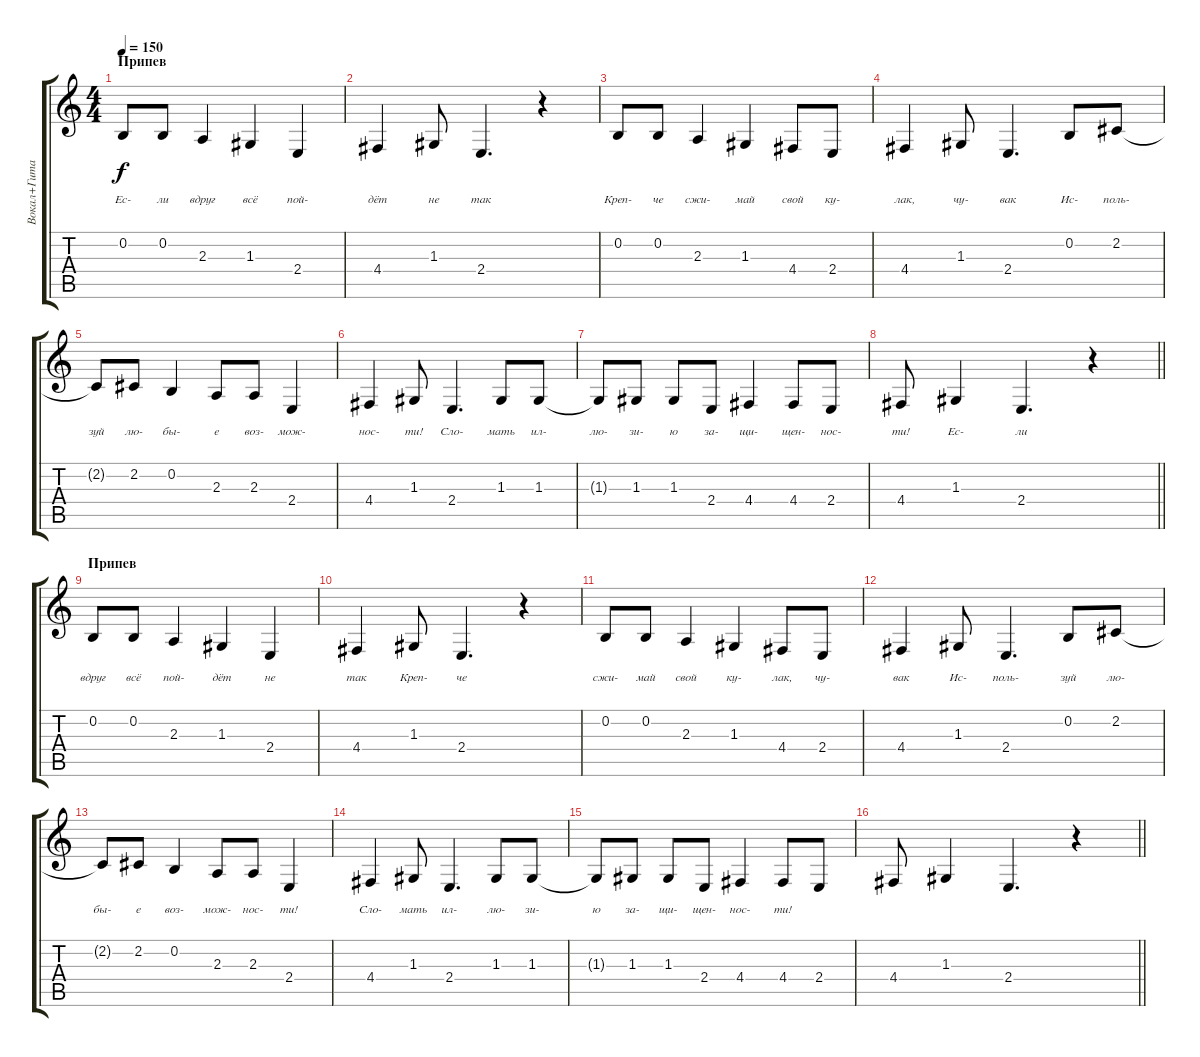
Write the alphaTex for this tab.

\track ("Вокал+Гитара" "Вокал+Гита") {instrument lead2sawtooth}
\staff {score tabs}
\tuning (E4 B3 G3 D3 A2 E2) {hide}
\ts (4 4)
\section ("" "Припев")
\tempo 150
\clef g2
\ks c
0.2.8{lyrics (0 "") lyrics (1 "") lyrics (2 "Ес-") lyrics (3 "") lyrics (4 "") dy f volume 15 instrument lead2sawtooth} 0.2.8{lyrics (0 "") lyrics (1 "") lyrics (2 "ли") lyrics (3 "") lyrics (4 "")} 2.3.4{lyrics (0 "") lyrics (1 "") lyrics (2 "вдруг") lyrics (3 "") lyrics (4 "")} 1.3.4{lyrics (0 "") lyrics (1 "") lyrics (2 "всё") lyrics (3 "") lyrics (4 "")} 2.4.4{lyrics (0 "") lyrics (1 "") lyrics (2 "пой-") lyrics (3 "") lyrics (4 "")} |
4.4.4{lyrics (0 "") lyrics (1 "") lyrics (2 "дёт") lyrics (3 "") lyrics (4 "")} 1.3.8{lyrics (0 "") lyrics (1 "") lyrics (2 "не") lyrics (3 "") lyrics (4 "")} 2.4.4{d lyrics (0 "") lyrics (1 "") lyrics (2 "так") lyrics (3 "") lyrics (4 "")} r.4 |
0.2.8{lyrics (0 "") lyrics (1 "") lyrics (2 "Креп-") lyrics (3 "") lyrics (4 "")} 0.2.8{lyrics (0 "") lyrics (1 "") lyrics (2 "че") lyrics (3 "") lyrics (4 "")} 2.3.4{lyrics (0 "") lyrics (1 "") lyrics (2 "сжи-") lyrics (3 "") lyrics (4 "")} 1.3.4{lyrics (0 "") lyrics (1 "") lyrics (2 "май") lyrics (3 "") lyrics (4 "")} 4.4.8{lyrics (0 "") lyrics (1 "") lyrics (2 "свой") lyrics (3 "") lyrics (4 "")} 2.4.8{lyrics (0 "") lyrics (1 "") lyrics (2 "ку-") lyrics (3 "") lyrics (4 "")} |
4.4.4{lyrics (0 "") lyrics (1 "") lyrics (2 "лак,") lyrics (3 "") lyrics (4 "")} 1.3.8{lyrics (0 "") lyrics (1 "") lyrics (2 "чу-") lyrics (3 "") lyrics (4 "")} 2.4.4{d lyrics (0 "") lyrics (1 "") lyrics (2 "вак") lyrics (3 "") lyrics (4 "")} 0.2.8{lyrics (0 "") lyrics (1 "") lyrics (2 "Ис-") lyrics (3 "") lyrics (4 "")} 2.2.8{lyrics (0 "") lyrics (1 "") lyrics (2 "поль-") lyrics (3 "") lyrics (4 "")} |
2.2{t}.8{lyrics (0 "") lyrics (1 "") lyrics (2 "зуй") lyrics (3 "") lyrics (4 "")} 2.2.8{lyrics (0 "") lyrics (1 "") lyrics (2 "лю-") lyrics (3 "") lyrics (4 "")} 0.2.4{lyrics (0 "") lyrics (1 "") lyrics (2 "бы-") lyrics (3 "") lyrics (4 "")} 2.3.8{lyrics (0 "") lyrics (1 "") lyrics (2 "е") lyrics (3 "") lyrics (4 "")} 2.3.8{lyrics (0 "") lyrics (1 "") lyrics (2 "воз-") lyrics (3 "") lyrics (4 "")} 2.4.4{lyrics (0 "") lyrics (1 "") lyrics (2 "мож-") lyrics (3 "") lyrics (4 "")} |
4.4.4{lyrics (0 "") lyrics (1 "") lyrics (2 "нос-") lyrics (3 "") lyrics (4 "")} 1.3.8{lyrics (0 "") lyrics (1 "") lyrics (2 "ти!") lyrics (3 "") lyrics (4 "")} 2.4.4{d lyrics (0 "") lyrics (1 "") lyrics (2 "Сло-") lyrics (3 "") lyrics (4 "")} 1.3.8{lyrics (0 "") lyrics (1 "") lyrics (2 "мать") lyrics (3 "") lyrics (4 "")} 1.3.8{lyrics (0 "") lyrics (1 "") lyrics (2 "ил-") lyrics (3 "") lyrics (4 "")} |
1.3{t}.8{lyrics (0 "") lyrics (1 "") lyrics (2 "лю-") lyrics (3 "") lyrics (4 "")} 1.3.8{lyrics (0 "") lyrics (1 "") lyrics (2 "зи-") lyrics (3 "") lyrics (4 "")} 1.3.8{lyrics (0 "") lyrics (1 "") lyrics (2 "ю") lyrics (3 "") lyrics (4 "")} 2.4.8{lyrics (0 "") lyrics (1 "") lyrics (2 "за-") lyrics (3 "") lyrics (4 "")} 4.4.4{lyrics (0 "") lyrics (1 "") lyrics (2 "щи-") lyrics (3 "") lyrics (4 "")} 4.4.8{lyrics (0 "") lyrics (1 "") lyrics (2 "щен-") lyrics (3 "") lyrics (4 "")} 2.4.8{lyrics (0 "") lyrics (1 "") lyrics (2 "нос-") lyrics (3 "") lyrics (4 "")} |
\barLineRight lightlight
4.4.8{lyrics (0 "") lyrics (1 "") lyrics (2 "ти!") lyrics (3 "") lyrics (4 "")} 1.3.4{lyrics (0 "") lyrics (1 "") lyrics (2 "Ес-") lyrics (3 "") lyrics (4 "")} 2.4.4{d lyrics (0 "") lyrics (1 "") lyrics (2 "ли") lyrics (3 "") lyrics (4 "")} r.4 |
\section ("" "Припев")
0.2.8{lyrics (0 "") lyrics (1 "") lyrics (2 "вдруг") lyrics (3 "") lyrics (4 "")} 0.2.8{lyrics (0 "") lyrics (1 "") lyrics (2 "всё") lyrics (3 "") lyrics (4 "")} 2.3.4{lyrics (0 "") lyrics (1 "") lyrics (2 "пой-") lyrics (3 "") lyrics (4 "")} 1.3.4{lyrics (0 "") lyrics (1 "") lyrics (2 "дёт") lyrics (3 "") lyrics (4 "")} 2.4.4{lyrics (0 "") lyrics (1 "") lyrics (2 "не") lyrics (3 "") lyrics (4 "")} |
4.4.4{lyrics (0 "") lyrics (1 "") lyrics (2 "так") lyrics (3 "") lyrics (4 "")} 1.3.8{lyrics (0 "") lyrics (1 "") lyrics (2 "Креп-") lyrics (3 "") lyrics (4 "")} 2.4.4{d lyrics (0 "") lyrics (1 "") lyrics (2 "че") lyrics (3 "") lyrics (4 "")} r.4 |
0.2.8{lyrics (0 "") lyrics (1 "") lyrics (2 "сжи-") lyrics (3 "") lyrics (4 "")} 0.2.8{lyrics (0 "") lyrics (1 "") lyrics (2 "май") lyrics (3 "") lyrics (4 "")} 2.3.4{lyrics (0 "") lyrics (1 "") lyrics (2 "свой") lyrics (3 "") lyrics (4 "")} 1.3.4{lyrics (0 "") lyrics (1 "") lyrics (2 "ку-") lyrics (3 "") lyrics (4 "")} 4.4.8{lyrics (0 "") lyrics (1 "") lyrics (2 "лак,") lyrics (3 "") lyrics (4 "")} 2.4.8{lyrics (0 "") lyrics (1 "") lyrics (2 "чу-") lyrics (3 "") lyrics (4 "")} |
4.4.4{lyrics (0 "") lyrics (1 "") lyrics (2 "вак") lyrics (3 "") lyrics (4 "")} 1.3.8{lyrics (0 "") lyrics (1 "") lyrics (2 "Ис-") lyrics (3 "") lyrics (4 "")} 2.4.4{d lyrics (0 "") lyrics (1 "") lyrics (2 "поль-") lyrics (3 "") lyrics (4 "")} 0.2.8{lyrics (0 "") lyrics (1 "") lyrics (2 "зуй") lyrics (3 "") lyrics (4 "")} 2.2.8{lyrics (0 "") lyrics (1 "") lyrics (2 "лю-") lyrics (3 "") lyrics (4 "")} |
2.2{t}.8{lyrics (0 "") lyrics (1 "") lyrics (2 "бы-") lyrics (3 "") lyrics (4 "")} 2.2.8{lyrics (0 "") lyrics (1 "") lyrics (2 "е") lyrics (3 "") lyrics (4 "")} 0.2.4{lyrics (0 "") lyrics (1 "") lyrics (2 "воз-") lyrics (3 "") lyrics (4 "")} 2.3.8{lyrics (0 "") lyrics (1 "") lyrics (2 "мож-") lyrics (3 "") lyrics (4 "")} 2.3.8{lyrics (0 "") lyrics (1 "") lyrics (2 "нос-") lyrics (3 "") lyrics (4 "")} 2.4.4{lyrics (0 "") lyrics (1 "") lyrics (2 "ти!") lyrics (3 "") lyrics (4 "")} |
4.4.4{lyrics (0 "") lyrics (1 "") lyrics (2 "Сло-") lyrics (3 "") lyrics (4 "")} 1.3.8{lyrics (0 "") lyrics (1 "") lyrics (2 "мать") lyrics (3 "") lyrics (4 "")} 2.4.4{d lyrics (0 "") lyrics (1 "") lyrics (2 "ил-") lyrics (3 "") lyrics (4 "")} 1.3.8{lyrics (0 "") lyrics (1 "") lyrics (2 "лю-") lyrics (3 "") lyrics (4 "")} 1.3.8{lyrics (0 "") lyrics (1 "") lyrics (2 "зи-") lyrics (3 "") lyrics (4 "")} |
1.3{t}.8{lyrics (0 "") lyrics (1 "") lyrics (2 "ю") lyrics (3 "") lyrics (4 "")} 1.3.8{lyrics (0 "") lyrics (1 "") lyrics (2 "за-") lyrics (3 "") lyrics (4 "")} 1.3.8{lyrics (0 "") lyrics (1 "") lyrics (2 "щи-") lyrics (3 "") lyrics (4 "")} 2.4.8{lyrics (0 "") lyrics (1 "") lyrics (2 "щен-") lyrics (3 "") lyrics (4 "")} 4.4.4{lyrics (0 "") lyrics (1 "") lyrics (2 "нос-") lyrics (3 "") lyrics (4 "")} 4.4.8{lyrics (0 "") lyrics (1 "") lyrics (2 "ти!") lyrics (3 "") lyrics (4 "")} 2.4.8 |
\barLineRight lightlight
4.4.8 1.3.4 2.4.4{d} r.4
